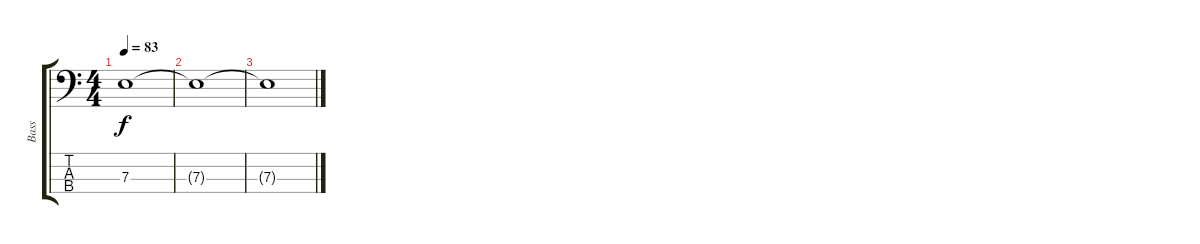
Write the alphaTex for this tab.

\track ("Bass" "Bass") {instrument electricbassfinger}
\staff {score tabs}
\tuning (G2 D2 A1 E1) {hide}
\ts (4 4)
\tempo 83
\clef f4
\ks c
7.3{t}.1{dy f} |
7.3{t}.1 |
7.3{t}.1
